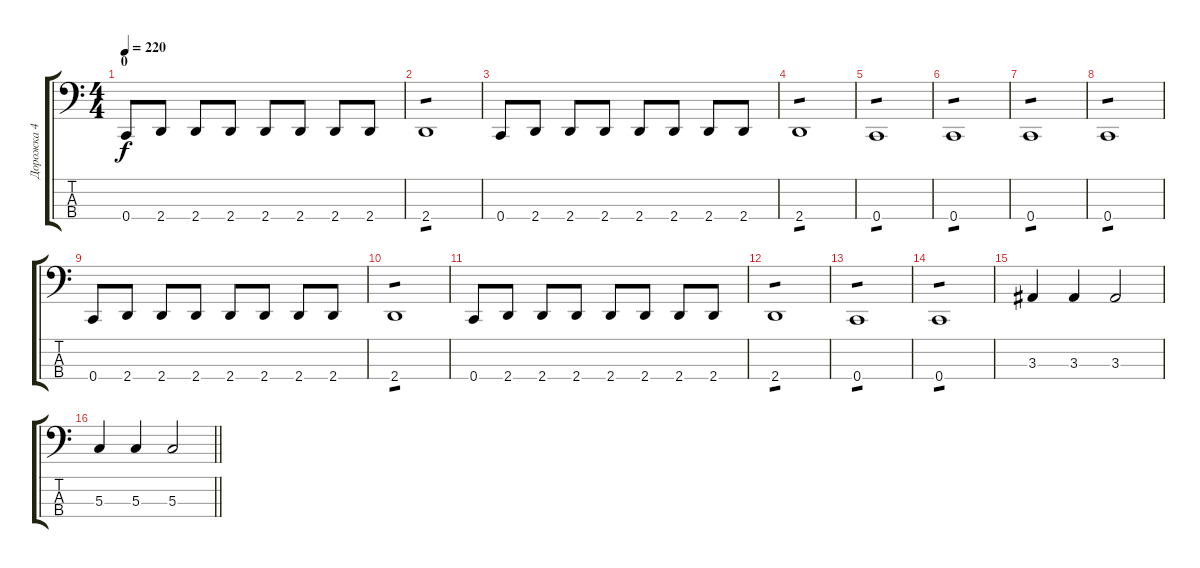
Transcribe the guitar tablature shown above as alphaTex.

\track ("Дорожка 4" "Дорожка 4") {instrument electricbasspick}
\staff {score tabs}
\tuning (F2 C2 G1 C1) {hide}
\ts (4 4)
\section ("" "0")
\tempo 220
\clef f4
\ks c
0.4.8{dy f} 2.4.8 2.4.8 2.4.8 2.4.8 2.4.8 2.4.8 2.4.8 |
2.4.1{tp 1} |
0.4.8 2.4.8 2.4.8 2.4.8 2.4.8 2.4.8 2.4.8 2.4.8 |
2.4.1{tp 1} |
0.4.1{tp 1} |
0.4.1{tp 1} |
0.4.1{tp 1} |
0.4.1{tp 1} |
0.4.8 2.4.8 2.4.8 2.4.8 2.4.8 2.4.8 2.4.8 2.4.8 |
2.4.1{tp 1} |
0.4.8 2.4.8 2.4.8 2.4.8 2.4.8 2.4.8 2.4.8 2.4.8 |
2.4.1{tp 1} |
0.4.1{tp 1} |
0.4.1{tp 1} |
3.3.4 3.3.4 3.3.2 |
\barLineRight lightlight
5.3.4 5.3.4 5.3.2
